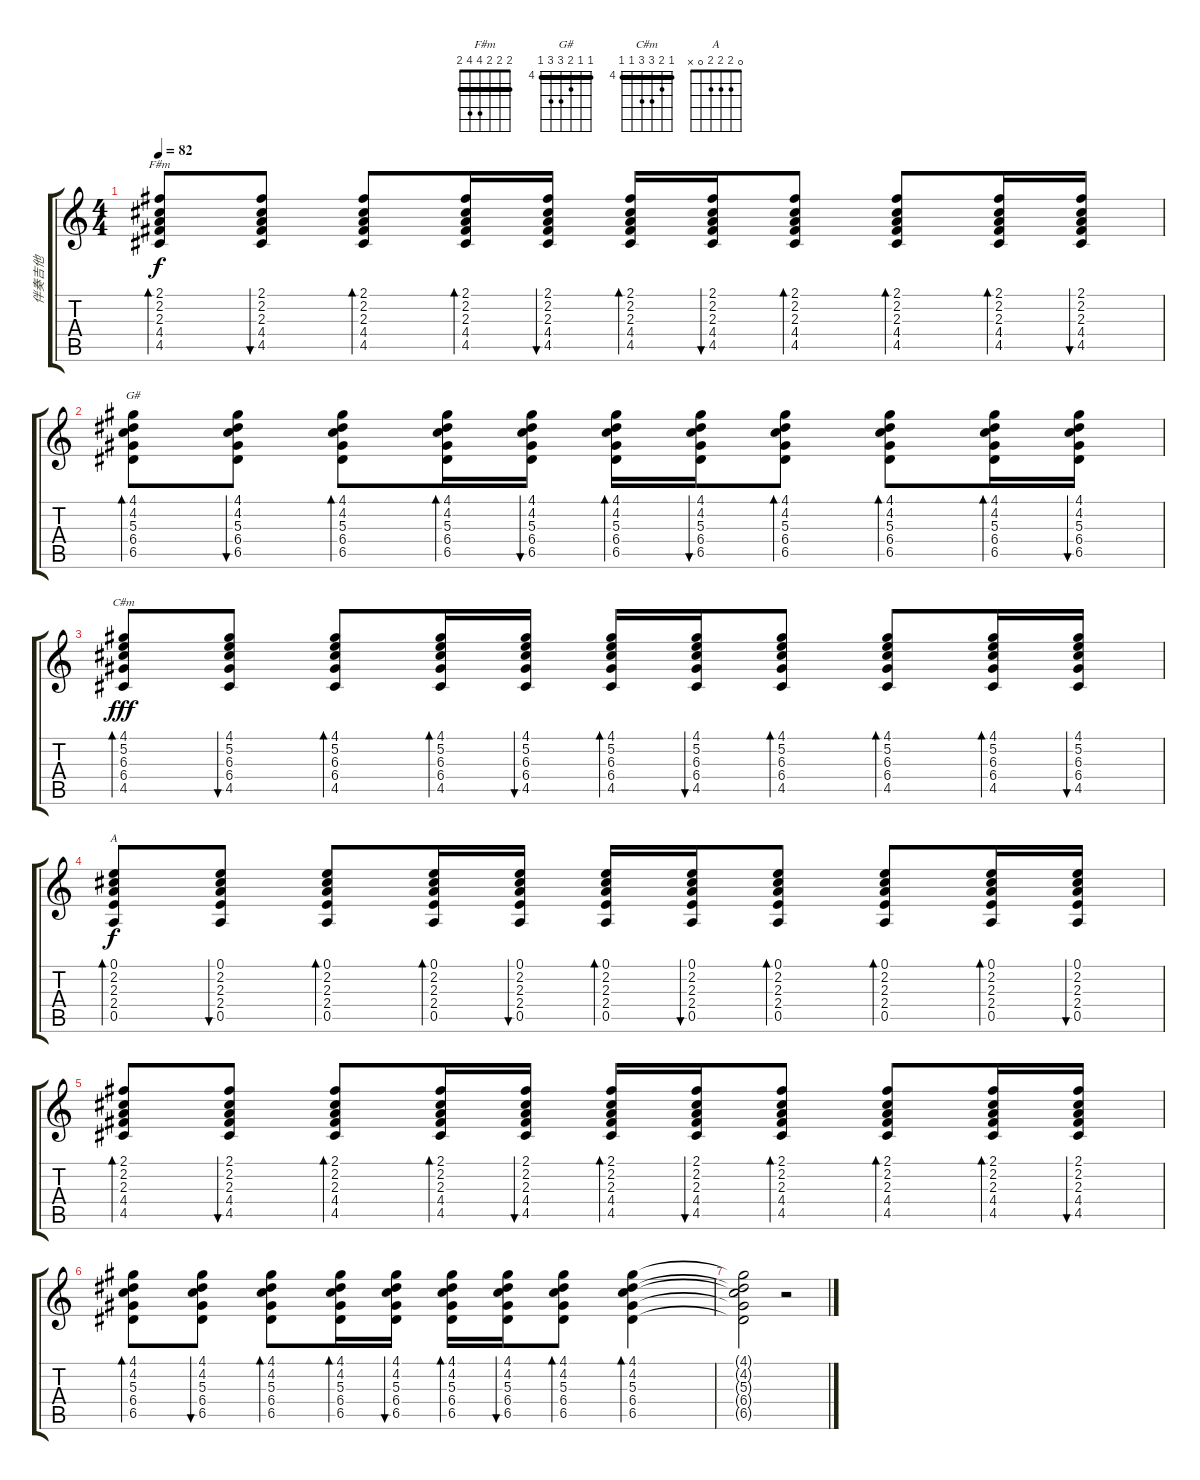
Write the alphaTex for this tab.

\track ("伴奏吉他" "伴奏吉他") {instrument acousticguitarsteel}
\staff {score tabs}
\tuning (E4 B3 G3 D3 A2 E2) {hide}
\chord ("F#m" 2 2 2 4 4 2) {barre 2}
\chord ("G#" 4 4 5 6 6 4) {firstfret 4 barre 4}
\chord ("C#m" 4 5 6 6 4 4) {firstfret 4 barre 4}
\chord ("A" 0 2 2 2 0 x)
\ts (4 4)
\tempo 82
\clef g2
\ks c
(2.1 2.2 2.3 4.4 4.5).8{bd 30 ch "F#m" dy f} (2.1 2.2 2.3 4.4 4.5).8{bu 30} (2.1 2.2 2.3 4.4 4.5).8{bd 30} (2.1 2.2 2.3 4.4 4.5).16{bd 30} (2.1 2.2 2.3 4.4 4.5).16{bu 30} (2.1 2.2 2.3 4.4 4.5).16{bd 30} (2.1 2.2 2.3 4.4 4.5).16{bu 30} (2.1 2.2 2.3 4.4 4.5).8{bd 30} (2.1 2.2 2.3 4.4 4.5).8{bd 30} (2.1 2.2 2.3 4.4 4.5).16{bd 30} (2.1 2.2 2.3 4.4 4.5).16{bu 30} |
(4.1 4.2 5.3 6.4 6.5).8{bd 30 ch "G#"} (4.1 4.2 5.3 6.4 6.5).8{bu 30} (4.1 4.2 5.3 6.4 6.5).8{bd 30} (4.1 4.2 5.3 6.4 6.5).16{bd 30} (4.1 4.2 5.3 6.4 6.5).16{bu 30} (4.1 4.2 5.3 6.4 6.5).16{bd 30} (4.1 4.2 5.3 6.4 6.5).16{bu 30} (4.1 4.2 5.3 6.4 6.5).8{bd 30} (4.1 4.2 5.3 6.4 6.5).8{bd 30} (4.1 4.2 5.3 6.4 6.5).16{bd 30} (4.1 4.2 5.3 6.4 6.5).16{bu 30} |
(4.1 5.2 6.3 6.4 4.5).8{bd 30 ch "C#m" dy fff} (4.1 5.2 6.3 6.4 4.5).8{bu 30} (4.1 5.2 6.3 6.4 4.5).8{bd 30} (4.1 5.2 6.3 6.4 4.5).16{bd 30} (4.1 5.2 6.3 6.4 4.5).16{bu 30} (4.1 5.2 6.3 6.4 4.5).16{bd 30} (4.1 5.2 6.3 6.4 4.5).16{bu 30} (4.1 5.2 6.3 6.4 4.5).8{bd 30} (4.1 5.2 6.3 6.4 4.5).8{bd 30} (4.1 5.2 6.3 6.4 4.5).16{bd 30} (4.1 5.2 6.3 6.4 4.5).16{bu 30} |
(0.1 2.2 2.3 2.4 0.5).8{bd 30 ch "A" dy f} (0.1 2.2 2.3 2.4 0.5).8{bu 30} (0.1 2.2 2.3 2.4 0.5).8{bd 30} (0.1 2.2 2.3 2.4 0.5).16{bd 30} (0.1 2.2 2.3 2.4 0.5).16{bu 30} (0.1 2.2 2.3 2.4 0.5).16{bd 30} (0.1 2.2 2.3 2.4 0.5).16{bu 30} (0.1 2.2 2.3 2.4 0.5).8{bd 30} (0.1 2.2 2.3 2.4 0.5).8{bd 30} (0.1 2.2 2.3 2.4 0.5).16{bd 30} (0.1 2.2 2.3 2.4 0.5).16{bu 30} |
(2.1 2.2 2.3 4.4 4.5).8{bd 30} (2.1 2.2 2.3 4.4 4.5).8{bu 30} (2.1 2.2 2.3 4.4 4.5).8{bd 30} (2.1 2.2 2.3 4.4 4.5).16{bd 30} (2.1 2.2 2.3 4.4 4.5).16{bu 30} (2.1 2.2 2.3 4.4 4.5).16{bd 30} (2.1 2.2 2.3 4.4 4.5).16{bu 30} (2.1 2.2 2.3 4.4 4.5).8{bd 30} (2.1 2.2 2.3 4.4 4.5).8{bd 30} (2.1 2.2 2.3 4.4 4.5).16{bd 30} (2.1 2.2 2.3 4.4 4.5).16{bu 30} |
(4.1 4.2 5.3 6.4 6.5).8{bd 30} (4.1 4.2 5.3 6.4 6.5).8{bu 30} (4.1 4.2 5.3 6.4 6.5).8{bd 30} (4.1 4.2 5.3 6.4 6.5).16{bd 30} (4.1 4.2 5.3 6.4 6.5).16{bu 30} (4.1 4.2 5.3 6.4 6.5).16{bd 30} (4.1 4.2 5.3 6.4 6.5).16{bu 30} (4.1 4.2 5.3 6.4 6.5).8{bd 30} (4.1 4.2 5.3 6.4 6.5).4{bd 30} |
(4.1{t} 4.2{t} 5.3{t} 6.4{t} 6.5{t}).2 r.2{txt ""}
